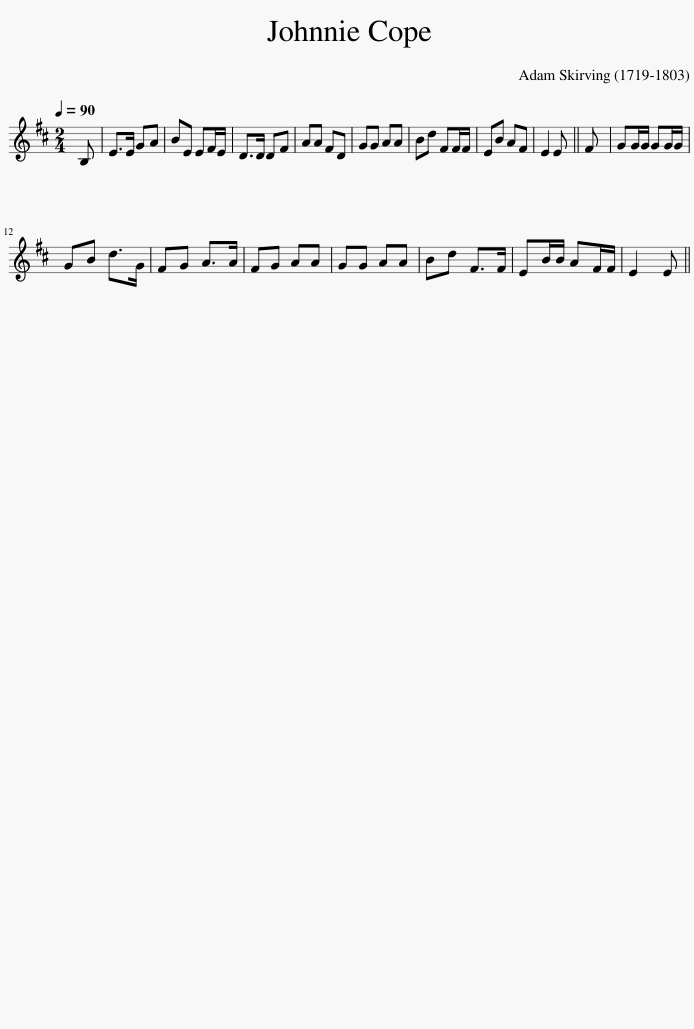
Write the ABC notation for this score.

X:1
L:1/8
Q:1/4=90
M:2/4
I:linebreak $
K:D
V:1 treble
V:1
 B, | E>E GA | BE EF/E/ | D>D DF | AA FD | %5
 GG AA | Bd FF/F/ | EB AF | E2 E || F | %10
 GG/G/ GG/G/ |$ GB d>G | FG A>A | FG AA | GG AA | %15
 Bd F>F | EB/B/ AF/F/ | E2 E || %18
